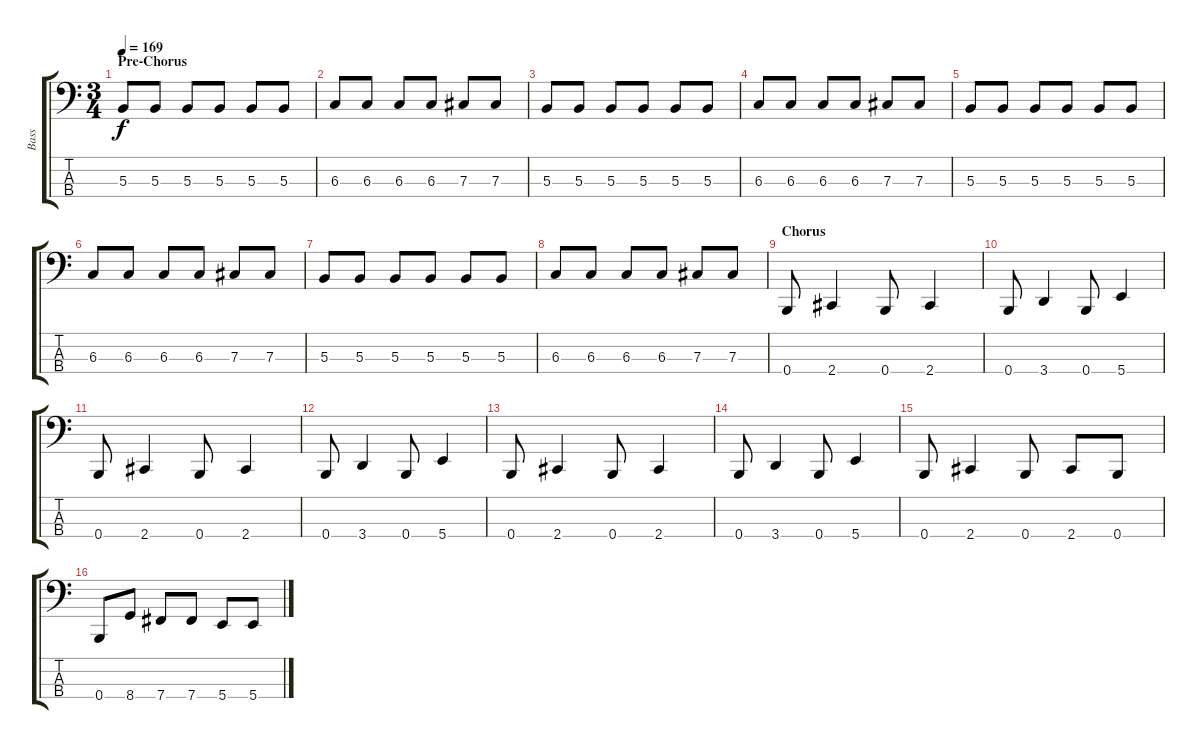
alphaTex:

\track ("Bass" "Bass") {instrument electricbassfinger}
\staff {score tabs}
\tuning (E2 B1 Gb1 B0) {hide}
\ts (3 4)
\section ("" "Pre-Chorus")
\tempo 169
\clef f4
\ks c
5.3.8{dy f} 5.3.8 5.3.8 5.3.8 5.3.8 5.3.8 |
6.3.8 6.3.8 6.3.8 6.3.8 7.3.8 7.3.8 |
5.3.8 5.3.8 5.3.8 5.3.8 5.3.8 5.3.8 |
6.3.8 6.3.8 6.3.8 6.3.8 7.3.8 7.3.8 |
5.3.8 5.3.8 5.3.8 5.3.8 5.3.8 5.3.8 |
6.3.8 6.3.8 6.3.8 6.3.8 7.3.8 7.3.8 |
5.3.8 5.3.8 5.3.8 5.3.8 5.3.8 5.3.8 |
6.3.8 6.3.8 6.3.8 6.3.8 7.3.8 7.3.8 |
\section ("" "Chorus")
0.4.8 2.4.4 0.4.8 2.4.4 |
0.4.8 3.4.4 0.4.8 5.4.4 |
0.4.8 2.4.4 0.4.8 2.4.4 |
0.4.8 3.4.4 0.4.8 5.4.4 |
0.4.8 2.4.4 0.4.8 2.4.4 |
0.4.8 3.4.4 0.4.8 5.4.4 |
0.4.8 2.4.4 0.4.8 2.4.8 0.4.8 |
0.4.8 8.4.8 7.4.8 7.4.8 5.4.8 5.4.8
